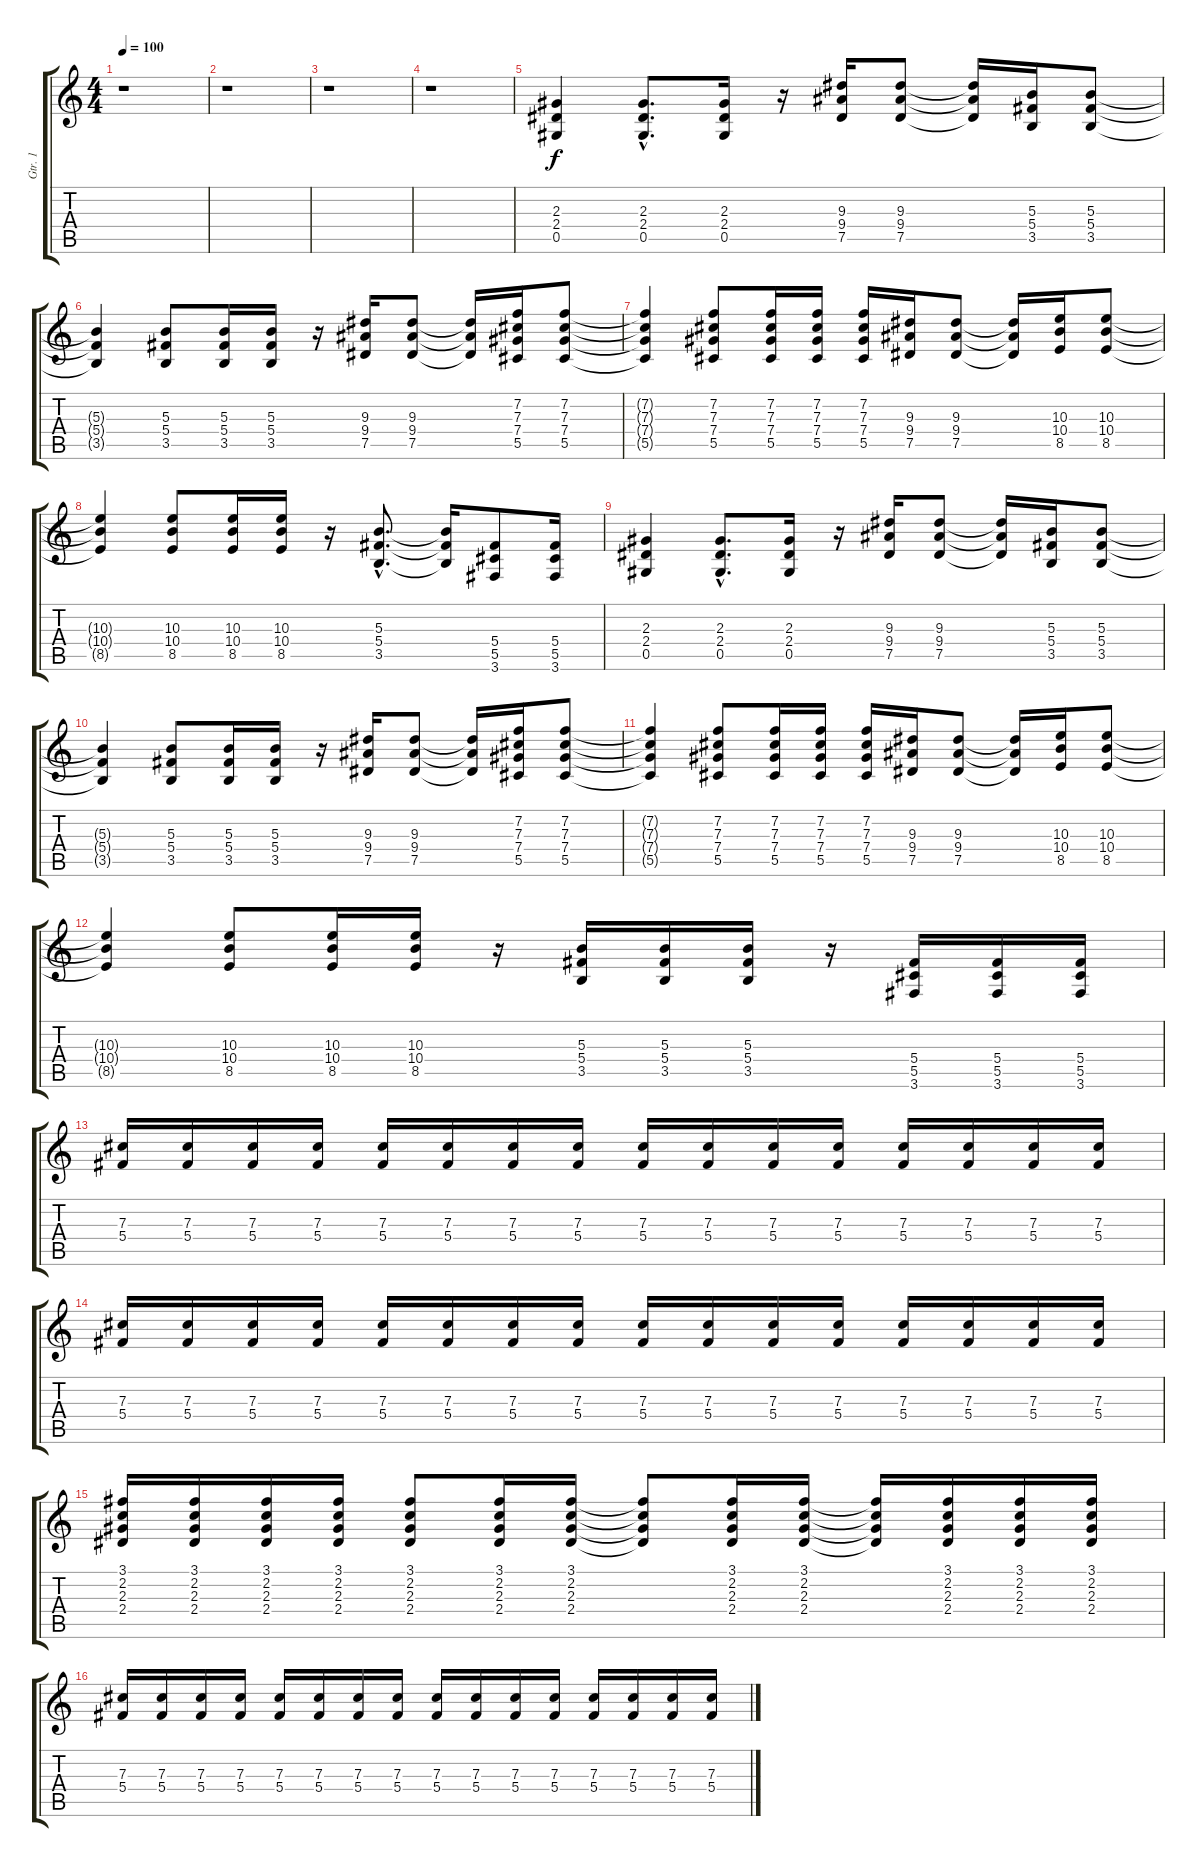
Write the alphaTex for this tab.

\track ("Gtr. 1" "Gtr. 1") {instrument distortionguitar}
\staff {score tabs}
\tuning (Eb4 Bb3 Gb3 Db3 Ab2 Eb2) {hide}
\ts (4 4)
\tempo 100
\clef g2
\ks c
r.1{dy f} |
r.1 |
r.1 |
r.1 |
(2.3 2.4 0.5).4 (2.3{hac} 2.4{hac} 0.5{hac}).8{d} (2.3 2.4 0.5).16 r.16 (9.3 9.4 7.5).16 (9.3 9.4 7.5).8 (9.3{t} 9.4{t} 7.5{t}).16 (5.3 5.4 3.5).16 (5.3 5.4 3.5).8 |
(5.3{t} 5.4{t} 3.5{t}).4 (5.3 5.4 3.5).8 (5.3 5.4 3.5).16 (5.3 5.4 3.5).16 r.16 (9.3 9.4 7.5).16 (9.3 9.4 7.5).8 (9.3{t} 9.4{t} 7.5{t}).16 (7.2 7.3 7.4 5.5).16 (7.2 7.3 7.4 5.5).8 |
(7.2{t} 7.3{t} 7.4{t} 5.5{t}).4 (7.2 7.3 7.4 5.5).8 (7.2 7.3 7.4 5.5).16 (7.2 7.3 7.4 5.5).16 (7.2 7.3 7.4 5.5).16 (9.3 9.4 7.5).16 (9.3 9.4 7.5).8 (9.3{t} 9.4{t} 7.5{t}).16 (10.3 10.4 8.5).16 (10.3 10.4 8.5).8 |
(10.3{t} 10.4{t} 8.5{t}).4 (10.3 10.4 8.5).8 (10.3 10.4 8.5).16 (10.3 10.4 8.5).16 r.16 (5.3{hac} 5.4{hac} 3.5{hac}).8{d} (5.3{t} 5.4{t} 3.5{t}).16 (5.4 5.5 3.6).8 (5.4 5.5 3.6).16 |
(2.3 2.4 0.5).4 (2.3{hac} 2.4{hac} 0.5{hac}).8{d} (2.3 2.4 0.5).16 r.16 (9.3 9.4 7.5).16 (9.3 9.4 7.5).8 (9.3{t} 9.4{t} 7.5{t}).16 (5.3 5.4 3.5).16 (5.3 5.4 3.5).8 |
(5.3{t} 5.4{t} 3.5{t}).4 (5.3 5.4 3.5).8 (5.3 5.4 3.5).16 (5.3 5.4 3.5).16 r.16 (9.3 9.4 7.5).16 (9.3 9.4 7.5).8 (9.3{t} 9.4{t} 7.5{t}).16 (7.2 7.3 7.4 5.5).16 (7.2 7.3 7.4 5.5).8 |
(7.2{t} 7.3{t} 7.4{t} 5.5{t}).4 (7.2 7.3 7.4 5.5).8 (7.2 7.3 7.4 5.5).16 (7.2 7.3 7.4 5.5).16 (7.2 7.3 7.4 5.5).16 (9.3 9.4 7.5).16 (9.3 9.4 7.5).8 (9.3{t} 9.4{t} 7.5{t}).16 (10.3 10.4 8.5).16 (10.3 10.4 8.5).8 |
(10.3{t} 10.4{t} 8.5{t}).4 (10.3 10.4 8.5).8 (10.3 10.4 8.5).16 (10.3 10.4 8.5).16 r.16 (5.3 5.4 3.5).16 (5.3 5.4 3.5).16 (5.3 5.4 3.5).16 r.16 (5.4 5.5 3.6).16 (5.4 5.5 3.6).16 (5.4 5.5 3.6).16 |
(7.3 5.4).16 (7.3 5.4).16 (7.3 5.4).16 (7.3 5.4).16 (7.3 5.4).16 (7.3 5.4).16 (7.3 5.4).16 (7.3 5.4).16 (7.3 5.4).16 (7.3 5.4).16 (7.3 5.4).16 (7.3 5.4).16 (7.3 5.4).16 (7.3 5.4).16 (7.3 5.4).16 (7.3 5.4).16 |
(7.3 5.4).16 (7.3 5.4).16 (7.3 5.4).16 (7.3 5.4).16 (7.3 5.4).16 (7.3 5.4).16 (7.3 5.4).16 (7.3 5.4).16 (7.3 5.4).16 (7.3 5.4).16 (7.3 5.4).16 (7.3 5.4).16 (7.3 5.4).16 (7.3 5.4).16 (7.3 5.4).16 (7.3 5.4).16 |
(3.1 2.2 2.3 2.4).16 (3.1 2.2 2.3 2.4).16 (3.1 2.2 2.3 2.4).16 (3.1 2.2 2.3 2.4).16 (3.1 2.2 2.3 2.4).8 (3.1 2.2 2.3 2.4).16 (3.1 2.2 2.3 2.4).16 (3.1{t} 2.2{t} 2.3{t} 2.4{t}).8 (3.1 2.2 2.3 2.4).16 (3.1 2.2 2.3 2.4).16 (3.1{t} 2.2{t} 2.3{t} 2.4{t}).16 (3.1 2.2 2.3 2.4).16 (3.1 2.2 2.3 2.4).16 (3.1 2.2 2.3 2.4).16 |
(7.3 5.4).16 (7.3 5.4).16 (7.3 5.4).16 (7.3 5.4).16 (7.3 5.4).16 (7.3 5.4).16 (7.3 5.4).16 (7.3 5.4).16 (7.3 5.4).16 (7.3 5.4).16 (7.3 5.4).16 (7.3 5.4).16 (7.3 5.4).16 (7.3 5.4).16 (7.3 5.4).16 (7.3 5.4).16
